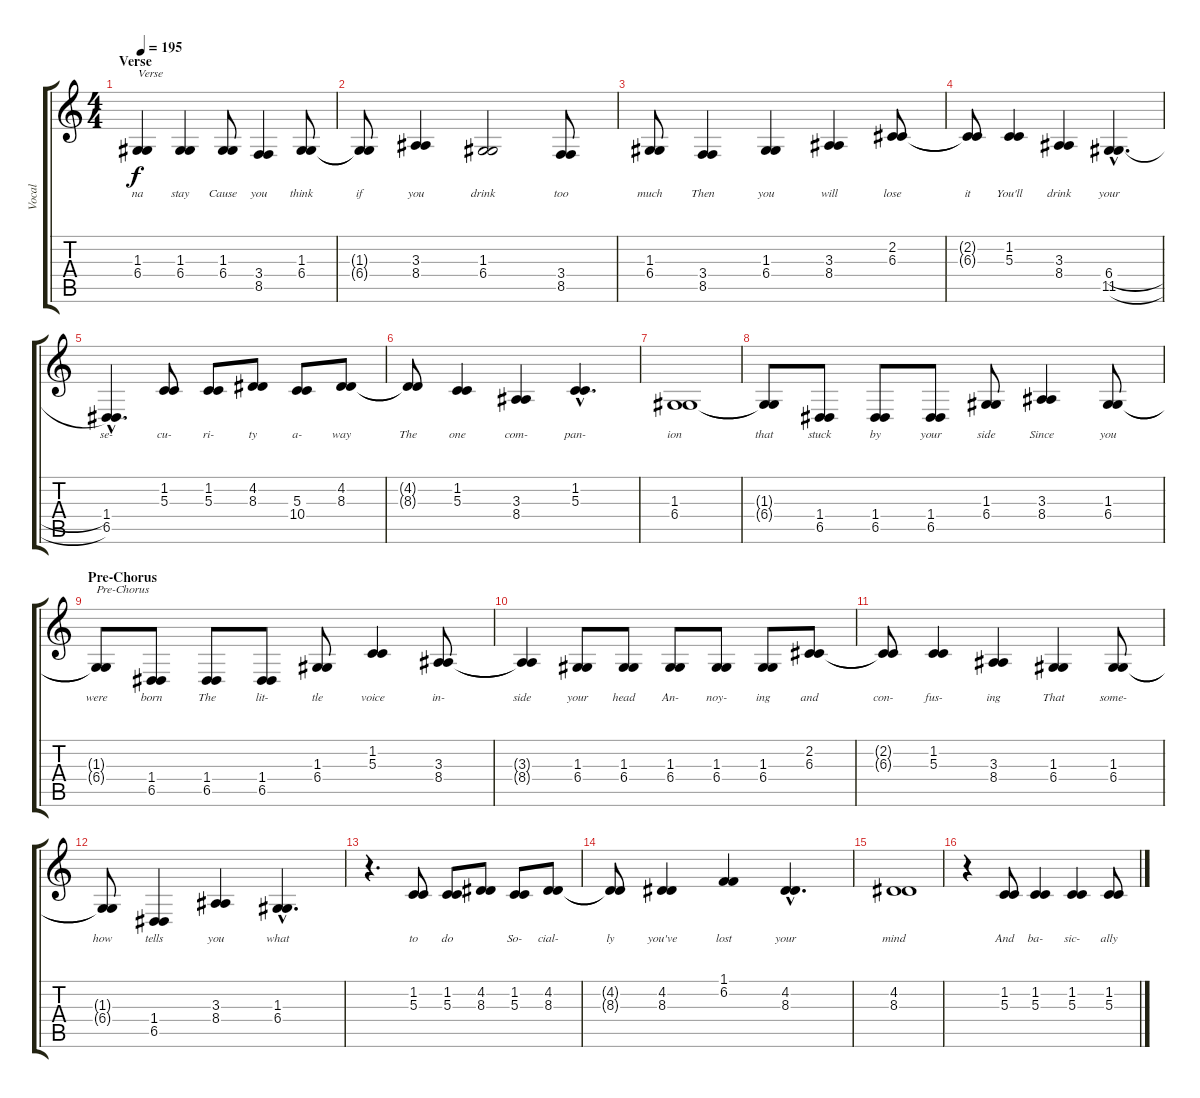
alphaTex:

\track ("Vocal" "Vocal") {instrument oboe}
\staff {score tabs}
\tuning (E4 B3 G3 D3 A2 E2) {hide}
\ts (4 4)
\section ("" "Verse")
\tempo 195
\clef g2
\ks c
(1.3 6.4).4{txt "Verse" lyrics (0 "na") lyrics (1 "") lyrics (2 "") lyrics (3 "") lyrics (4 "") dy f} (1.3 6.4).4{lyrics (0 "stay") lyrics (1 "") lyrics (2 "") lyrics (3 "") lyrics (4 "")} (1.3 6.4).8{lyrics (0 "Cause") lyrics (1 "") lyrics (2 "") lyrics (3 "") lyrics (4 "")} (3.4 8.5).4{lyrics (0 "you") lyrics (1 "") lyrics (2 "") lyrics (3 "") lyrics (4 "")} (1.3 6.4).8{lyrics (0 "think") lyrics (1 "") lyrics (2 "") lyrics (3 "") lyrics (4 "")} |
(1.3{t} 6.4{t}).8{lyrics (0 "if") lyrics (1 "") lyrics (2 "") lyrics (3 "") lyrics (4 "")} (3.3 8.4).4{lyrics (0 "you") lyrics (1 "") lyrics (2 "") lyrics (3 "") lyrics (4 "")} (1.3 6.4).2{lyrics (0 "drink") lyrics (1 "") lyrics (2 "") lyrics (3 "") lyrics (4 "")} (3.4 8.5).8{lyrics (0 "too") lyrics (1 "") lyrics (2 "") lyrics (3 "") lyrics (4 "")} |
(1.3 6.4).8{lyrics (0 "much") lyrics (1 "") lyrics (2 "") lyrics (3 "") lyrics (4 "")} (3.4 8.5).4{lyrics (0 "Then") lyrics (1 "") lyrics (2 "") lyrics (3 "") lyrics (4 "")} (1.3 6.4).4{lyrics (0 "you") lyrics (1 "") lyrics (2 "") lyrics (3 "") lyrics (4 "")} (3.3 8.4).4{lyrics (0 "will") lyrics (1 "") lyrics (2 "") lyrics (3 "") lyrics (4 "")} (2.2 6.3).8{lyrics (0 "lose") lyrics (1 "") lyrics (2 "") lyrics (3 "") lyrics (4 "")} |
(2.2{t} 6.3{t}).8{lyrics (0 "it") lyrics (1 "") lyrics (2 "") lyrics (3 "") lyrics (4 "")} (1.2 5.3).4{lyrics (0 "You'll") lyrics (1 "") lyrics (2 "") lyrics (3 "") lyrics (4 "")} (3.3 8.4).4{lyrics (0 "drink") lyrics (1 "") lyrics (2 "") lyrics (3 "") lyrics (4 "")} (6.4{h hac} 11.5{h hac}).4{d lyrics (0 "your") lyrics (1 "") lyrics (2 "") lyrics (3 "") lyrics (4 "")} |
(1.4{hac} 6.5{hac}).4{d lyrics (0 "se-") lyrics (1 "") lyrics (2 "") lyrics (3 "") lyrics (4 "")} (1.2 5.3).8{lyrics (0 "cu-") lyrics (1 "") lyrics (2 "") lyrics (3 "") lyrics (4 "")} (1.2 5.3).8{lyrics (0 "ri-") lyrics (1 "") lyrics (2 "") lyrics (3 "") lyrics (4 "")} (4.2 8.3).8{lyrics (0 "ty") lyrics (1 "") lyrics (2 "") lyrics (3 "") lyrics (4 "")} (5.3 10.4).8{lyrics (0 "a-") lyrics (1 "") lyrics (2 "") lyrics (3 "") lyrics (4 "")} (4.2 8.3).8{lyrics (0 "way") lyrics (1 "") lyrics (2 "") lyrics (3 "") lyrics (4 "")} |
(4.2{t} 8.3{t}).8{lyrics (0 "The") lyrics (1 "") lyrics (2 "") lyrics (3 "") lyrics (4 "")} (1.2 5.3).4{lyrics (0 "one") lyrics (1 "") lyrics (2 "") lyrics (3 "") lyrics (4 "")} (3.3 8.4).4{lyrics (0 "com-") lyrics (1 "") lyrics (2 "") lyrics (3 "") lyrics (4 "")} (1.2{hac} 5.3{hac}).4{d lyrics (0 "pan-") lyrics (1 "") lyrics (2 "") lyrics (3 "") lyrics (4 "")} |
(1.3 6.4).1{lyrics (0 "ion") lyrics (1 "") lyrics (2 "") lyrics (3 "") lyrics (4 "")} |
(1.3{t} 6.4{t}).8{lyrics (0 "that") lyrics (1 "") lyrics (2 "") lyrics (3 "") lyrics (4 "")} (1.4 6.5).8{lyrics (0 "stuck") lyrics (1 "") lyrics (2 "") lyrics (3 "") lyrics (4 "")} (1.4 6.5).8{lyrics (0 "by") lyrics (1 "") lyrics (2 "") lyrics (3 "") lyrics (4 "")} (1.4 6.5).8{lyrics (0 "your") lyrics (1 "") lyrics (2 "") lyrics (3 "") lyrics (4 "")} (1.3 6.4).8{lyrics (0 "side") lyrics (1 "") lyrics (2 "") lyrics (3 "") lyrics (4 "")} (3.3 8.4).4{lyrics (0 "Since") lyrics (1 "") lyrics (2 "") lyrics (3 "") lyrics (4 "")} (1.3 6.4).8{lyrics (0 "you") lyrics (1 "") lyrics (2 "") lyrics (3 "") lyrics (4 "")} |
\section ("" "Pre-Chorus")
(1.3{t} 6.4{t}).8{txt "Pre-Chorus" lyrics (0 "were") lyrics (1 "") lyrics (2 "") lyrics (3 "") lyrics (4 "")} (1.4 6.5).8{lyrics (0 "born") lyrics (1 "") lyrics (2 "") lyrics (3 "") lyrics (4 "")} (1.4 6.5).8{lyrics (0 "The") lyrics (1 "") lyrics (2 "") lyrics (3 "") lyrics (4 "")} (1.4 6.5).8{lyrics (0 "lit-") lyrics (1 "") lyrics (2 "") lyrics (3 "") lyrics (4 "")} (1.3 6.4).8{lyrics (0 "tle") lyrics (1 "") lyrics (2 "") lyrics (3 "") lyrics (4 "")} (1.2 5.3).4{lyrics (0 "voice") lyrics (1 "") lyrics (2 "") lyrics (3 "") lyrics (4 "")} (3.3 8.4).8{lyrics (0 "in-") lyrics (1 "") lyrics (2 "") lyrics (3 "") lyrics (4 "")} |
(3.3{t} 8.4{t}).4{lyrics (0 "side") lyrics (1 "") lyrics (2 "") lyrics (3 "") lyrics (4 "")} (1.3 6.4).8{lyrics (0 "your") lyrics (1 "") lyrics (2 "") lyrics (3 "") lyrics (4 "")} (1.3 6.4).8{lyrics (0 "head") lyrics (1 "") lyrics (2 "") lyrics (3 "") lyrics (4 "")} (1.3 6.4).8{lyrics (0 "An-") lyrics (1 "") lyrics (2 "") lyrics (3 "") lyrics (4 "")} (1.3 6.4).8{lyrics (0 "noy-") lyrics (1 "") lyrics (2 "") lyrics (3 "") lyrics (4 "")} (1.3 6.4).8{lyrics (0 "ing") lyrics (1 "") lyrics (2 "") lyrics (3 "") lyrics (4 "")} (2.2 6.3).8{lyrics (0 "and") lyrics (1 "") lyrics (2 "") lyrics (3 "") lyrics (4 "")} |
(2.2{t} 6.3{t}).8{lyrics (0 "con-") lyrics (1 "") lyrics (2 "") lyrics (3 "") lyrics (4 "")} (1.2 5.3).4{lyrics (0 "fus-") lyrics (1 "") lyrics (2 "") lyrics (3 "") lyrics (4 "")} (3.3 8.4).4{lyrics (0 "ing") lyrics (1 "") lyrics (2 "") lyrics (3 "") lyrics (4 "")} (1.3 6.4).4{lyrics (0 "That") lyrics (1 "") lyrics (2 "") lyrics (3 "") lyrics (4 "")} (1.3 6.4).8{lyrics (0 "some-") lyrics (1 "") lyrics (2 "") lyrics (3 "") lyrics (4 "")} |
(1.3{t} 6.4{t}).8{lyrics (0 "how") lyrics (1 "") lyrics (2 "") lyrics (3 "") lyrics (4 "")} (1.4 6.5).4{lyrics (0 "tells") lyrics (1 "") lyrics (2 "") lyrics (3 "") lyrics (4 "")} (3.3 8.4).4{lyrics (0 "you") lyrics (1 "") lyrics (2 "") lyrics (3 "") lyrics (4 "")} (1.3{hac} 6.4{hac}).4{d lyrics (0 "what") lyrics (1 "") lyrics (2 "") lyrics (3 "") lyrics (4 "")} |
r.4{d} (1.2 5.3).8{lyrics (0 "to") lyrics (1 "") lyrics (2 "") lyrics (3 "") lyrics (4 "")} (1.2 5.3).8{lyrics (0 "do") lyrics (1 "") lyrics (2 "") lyrics (3 "") lyrics (4 "")} (4.2 8.3).8{lyrics (0 "") lyrics (1 "") lyrics (2 "") lyrics (3 "") lyrics (4 "")} (1.2 5.3).8{lyrics (0 "So-") lyrics (1 "") lyrics (2 "") lyrics (3 "") lyrics (4 "")} (4.2 8.3).8{lyrics (0 "cial-") lyrics (1 "") lyrics (2 "") lyrics (3 "") lyrics (4 "")} |
(4.2{t} 8.3{t}).8{lyrics (0 "ly") lyrics (1 "") lyrics (2 "") lyrics (3 "") lyrics (4 "")} (4.2 8.3).4{lyrics (0 "you've") lyrics (1 "") lyrics (2 "") lyrics (3 "") lyrics (4 "")} (1.1 6.2).4{lyrics (0 "lost") lyrics (1 "") lyrics (2 "") lyrics (3 "") lyrics (4 "")} (4.2{hac} 8.3{hac}).4{d lyrics (0 "your") lyrics (1 "") lyrics (2 "") lyrics (3 "") lyrics (4 "")} |
(4.2 8.3).1{lyrics (0 "mind") lyrics (1 "") lyrics (2 "") lyrics (3 "") lyrics (4 "")} |
r.4 (1.2 5.3).8{lyrics (0 "And") lyrics (1 "") lyrics (2 "") lyrics (3 "") lyrics (4 "")} (1.2 5.3).4{lyrics (0 "ba-") lyrics (1 "") lyrics (2 "") lyrics (3 "") lyrics (4 "")} (1.2 5.3).4{lyrics (0 "sic-") lyrics (1 "") lyrics (2 "") lyrics (3 "") lyrics (4 "")} (1.2 5.3).8{lyrics (0 "ally") lyrics (1 "") lyrics (2 "") lyrics (3 "") lyrics (4 "")}
